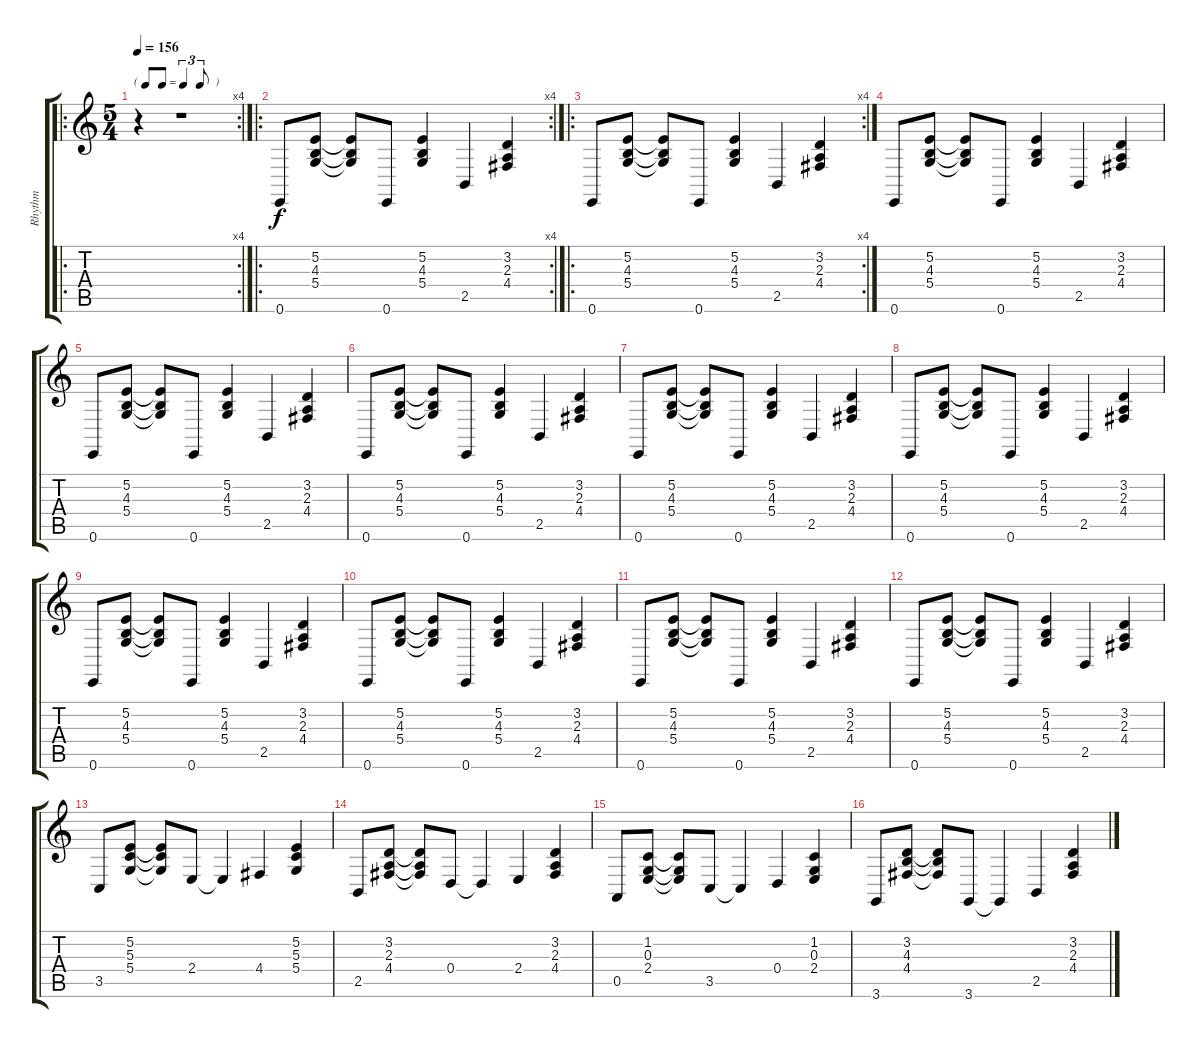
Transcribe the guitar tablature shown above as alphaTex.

\track ("Rhythm" "Rhythm") {instrument acousticgrandpiano}
\staff {score tabs}
\tuning (E4 B3 G3 D3 A2 E2) {hide}
\ro
\rc 4
\ts (5 4)
\tf triplet8th
\tempo 156
\clef g2
\ks c
r.4{dy f instrument acousticgrandpiano} r.1 |
\ro
\rc 4
0.6.8 (5.2 4.3 5.4).8 (5.2{t} 4.3{t} 5.4{t}).8 0.6.8 (5.2 4.3 5.4).4 2.5.4 (3.2 2.3 4.4).4 |
\ro
\rc 4
0.6.8 (5.2 4.3 5.4).8 (5.2{t} 4.3{t} 5.4{t}).8 0.6.8 (5.2 4.3 5.4).4 2.5.4 (3.2 2.3 4.4).4 |
0.6.8 (5.2 4.3 5.4).8 (5.2{t} 4.3{t} 5.4{t}).8 0.6.8 (5.2 4.3 5.4).4 2.5.4 (3.2 2.3 4.4).4 |
0.6.8 (5.2 4.3 5.4).8 (5.2{t} 4.3{t} 5.4{t}).8 0.6.8 (5.2 4.3 5.4).4 2.5.4 (3.2 2.3 4.4).4 |
0.6.8 (5.2 4.3 5.4).8 (5.2{t} 4.3{t} 5.4{t}).8 0.6.8 (5.2 4.3 5.4).4 2.5.4 (3.2 2.3 4.4).4 |
0.6.8 (5.2 4.3 5.4).8 (5.2{t} 4.3{t} 5.4{t}).8 0.6.8 (5.2 4.3 5.4).4 2.5.4 (3.2 2.3 4.4).4 |
0.6.8 (5.2 4.3 5.4).8 (5.2{t} 4.3{t} 5.4{t}).8 0.6.8 (5.2 4.3 5.4).4 2.5.4 (3.2 2.3 4.4).4 |
0.6.8 (5.2 4.3 5.4).8 (5.2{t} 4.3{t} 5.4{t}).8 0.6.8 (5.2 4.3 5.4).4 2.5.4 (3.2 2.3 4.4).4 |
0.6.8 (5.2 4.3 5.4).8 (5.2{t} 4.3{t} 5.4{t}).8 0.6.8 (5.2 4.3 5.4).4 2.5.4 (3.2 2.3 4.4).4 |
0.6.8 (5.2 4.3 5.4).8 (5.2{t} 4.3{t} 5.4{t}).8 0.6.8 (5.2 4.3 5.4).4 2.5.4 (3.2 2.3 4.4).4 |
0.6.8 (5.2 4.3 5.4).8 (5.2{t} 4.3{t} 5.4{t}).8 0.6.8 (5.2 4.3 5.4).4 2.5.4 (3.2 2.3 4.4).4 |
3.5.8 (5.2 5.3 5.4).8 (5.2{t} 5.3{t} 5.4{t}).8 2.4.8 2.4{t}.4 4.4.4 (5.2 5.3 5.4).4 |
2.5.8 (3.2 2.3 4.4).8 (3.2{t} 2.3{t} 4.4{t}).8 0.4.8 0.4{t}.4 2.4.4 (3.2 2.3 4.4).4 |
0.5.8 (1.2 0.3 2.4).8 (1.2{t} 0.3{t} 2.4{t}).8 3.5.8 3.5{t}.4 0.4.4 (1.2 0.3 2.4).4 |
3.6.8 (3.2 4.3 4.4).8 (3.2{t} 4.3{t} 4.4{t}).8 3.6.8 3.6{t}.4 2.5.4 (3.2 2.3 4.4).4
